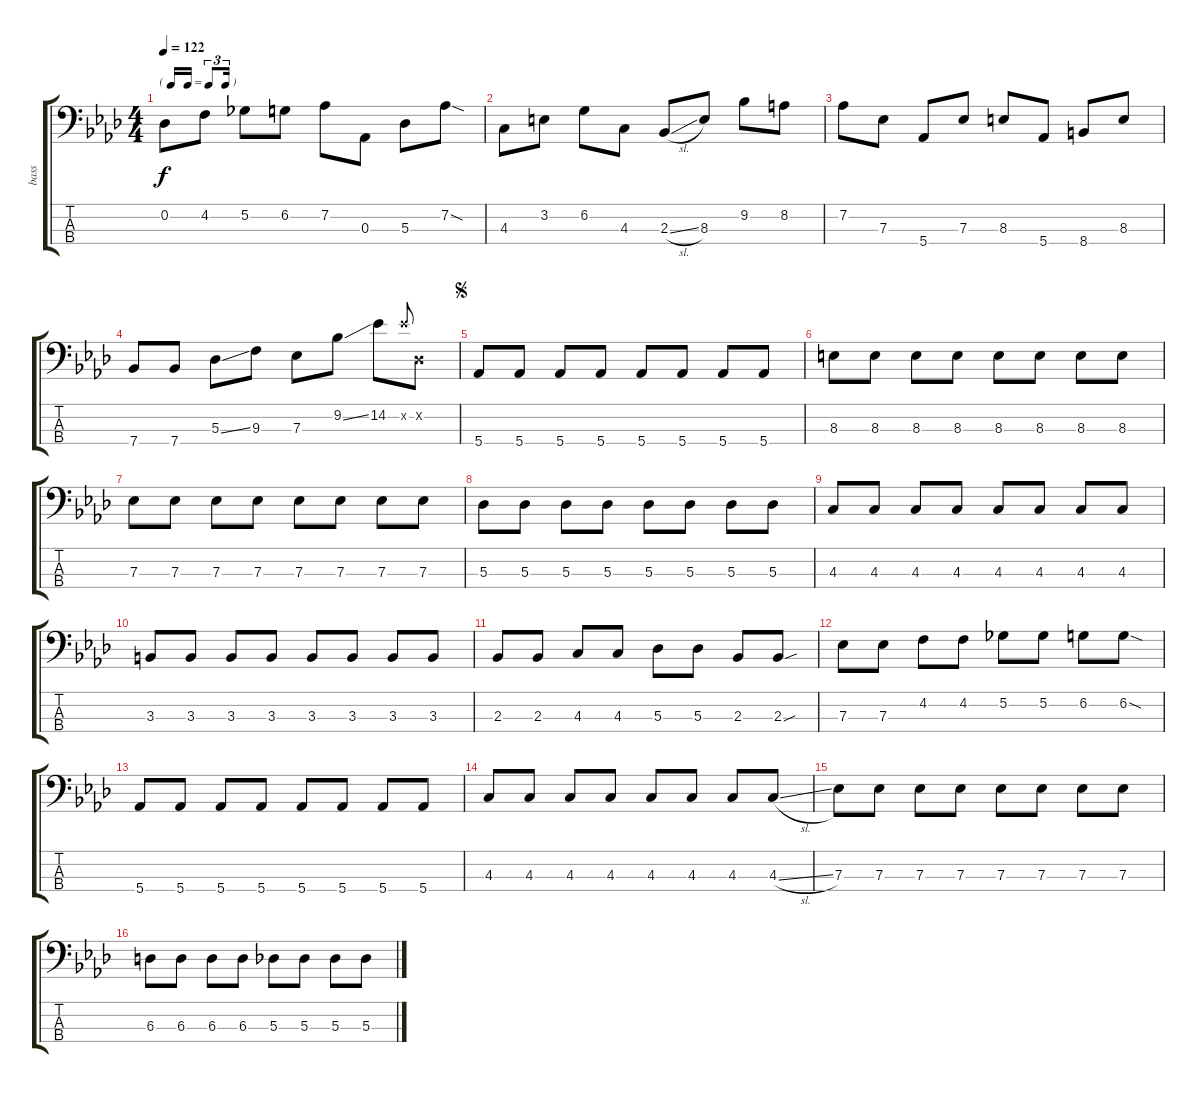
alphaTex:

\track ("bass" "bass") {instrument electricbassfinger}
\staff {score tabs}
\tuning (Gb2 Db2 Ab1 Eb1) {hide}
\ts (4 4)
\tf triplet16th
\tempo 122
\clef f4
\ks ab
0.2.8{dy f} 4.2.8 5.2.8 6.2.8 7.2.8 0.3.8 5.3.8 7.2{sod}.8 |
4.3.8 3.2.8 6.2.8 4.3.8 2.3{sl}.8 8.3.8 9.2.8 8.2.8 |
7.2.8 7.3.8 5.4.8 7.3.8 8.3.8 5.4.8 8.4.8 8.3.8 |
7.4.8 7.4.8 5.3{ss}.8 9.3.8 7.3.8 9.2{ss}.8 14.2.8 14.2{x}.8{gr onbeat} 0.2{x}.8 |
\jump segno
5.4.8 5.4.8 5.4.8 5.4.8 5.4.8 5.4.8 5.4.8 5.4.8 |
8.3.8 8.3.8 8.3.8 8.3.8 8.3.8 8.3.8 8.3.8 8.3.8 |
7.3.8 7.3.8 7.3.8 7.3.8 7.3.8 7.3.8 7.3.8 7.3.8 |
5.3.8 5.3.8 5.3.8 5.3.8 5.3.8 5.3.8 5.3.8 5.3.8 |
4.3.8 4.3.8 4.3.8 4.3.8 4.3.8 4.3.8 4.3.8 4.3.8 |
3.3.8 3.3.8 3.3.8 3.3.8 3.3.8 3.3.8 3.3.8 3.3.8 |
2.3.8 2.3.8 4.3.8 4.3.8 5.3.8 5.3.8 2.3.8 2.3{sou}.8 |
7.3.8 7.3.8 4.2.8 4.2.8 5.2.8 5.2.8 6.2.8 6.2{sod}.8 |
5.4.8 5.4.8 5.4.8 5.4.8 5.4.8 5.4.8 5.4.8 5.4.8 |
4.3.8 4.3.8 4.3.8 4.3.8 4.3.8 4.3.8 4.3.8 4.3{sl}.8 |
7.3.8 7.3.8 7.3.8 7.3.8 7.3.8 7.3.8 7.3.8 7.3.8 |
6.3.8 6.3.8 6.3.8 6.3.8 5.3.8 5.3.8 5.3.8 5.3.8
